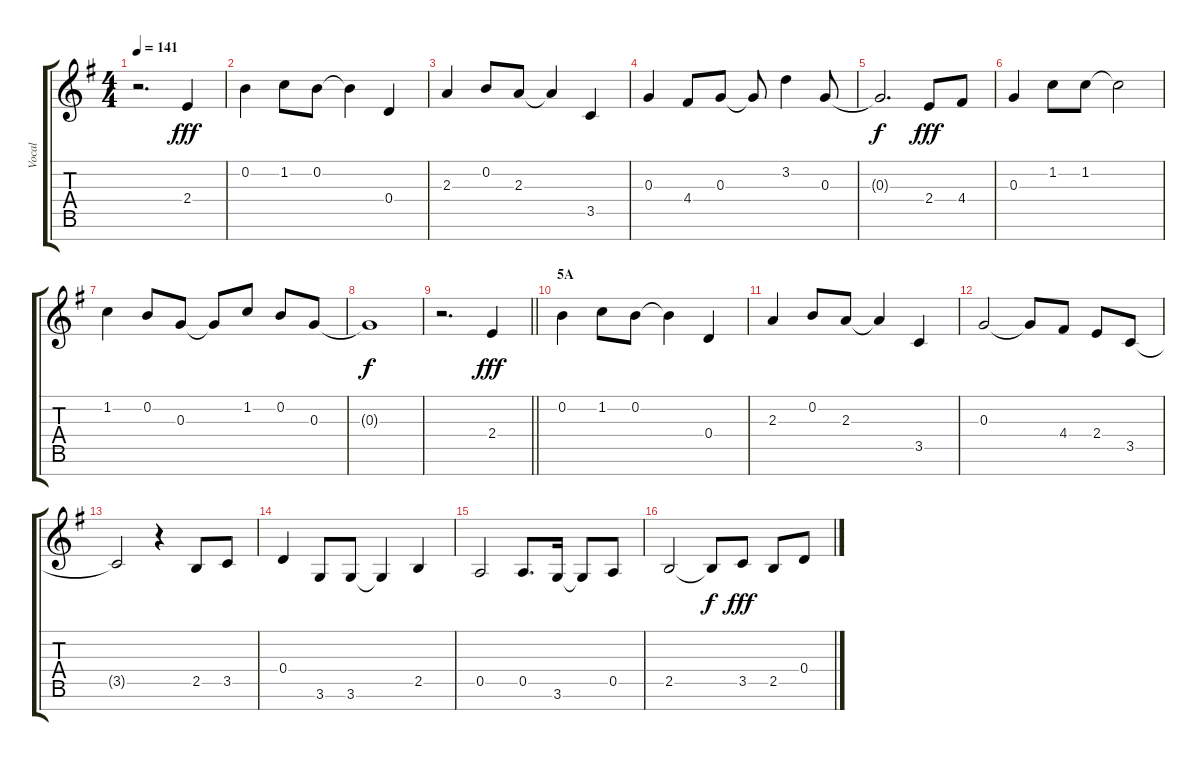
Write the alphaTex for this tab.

\track ("Vocal" "Vocal") {instrument voiceoohs}
\staff {score tabs}
\tuning (E5 B4 G4 D4 A3 E3 B2) {hide}
\ts (4 4)
\tempo 141
\clef g2
\ks g
r.2{d dy fff} 2.4.4 |
0.2.4 1.2.8 0.2.8 0.2{t}.4 0.4.4 |
2.3.4 0.2.8 2.3.8 2.3{t}.4 3.5.4 |
0.3.4 4.4.8 0.3.8 0.3{t}.8 3.2.4 0.3.8 |
0.3{t}.2{d dy f} 2.4.8{dy fff} 4.4.8 |
0.3.4 1.2.8 1.2.8 1.2{t}.2 |
1.2.4 0.2.8 0.3.8 0.3{t}.8 1.2.8 0.2.8 0.3.8 |
0.3{t}.1{dy f} |
\barLineRight lightlight
r.2{d} 2.4.4{dy fff} |
\section ("" "5A")
0.2.4 1.2.8 0.2.8 0.2{t}.4 0.4.4 |
2.3.4 0.2.8 2.3.8 2.3{t}.4 3.5.4 |
0.3.2 0.3{t}.8 4.4.8 2.4.8 3.5.8 |
3.5{t}.2 r.4 2.5.8 3.5.8 |
0.4.4 3.6.8 3.6.8 3.6{t}.4 2.5.4 |
0.5.2 0.5.8{d} 3.6.16 3.6{t}.8 0.5.8 |
2.5.2 2.5{t}.8{dy f} 3.5.8{dy fff} 2.5.8 0.4.8
